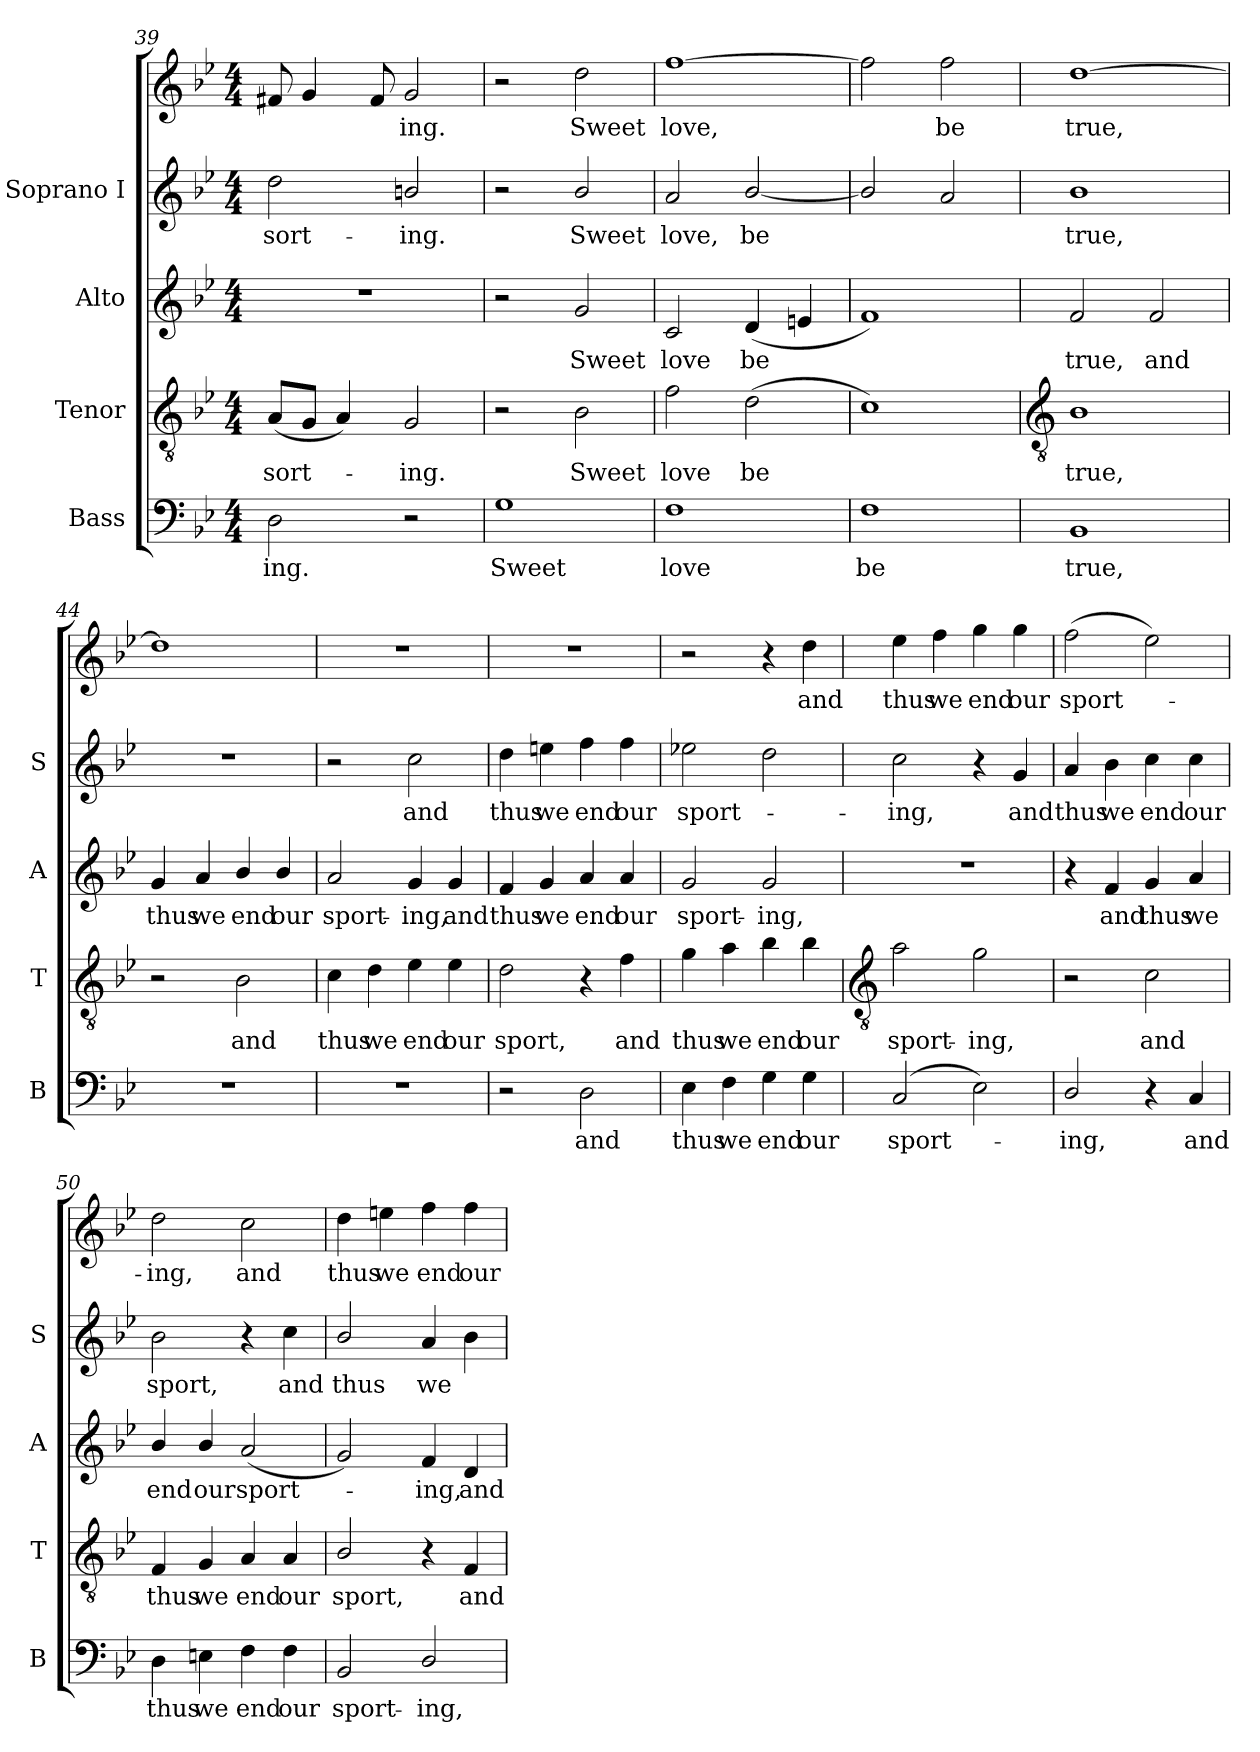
**kern	**text	**kern	**text	**kern	**text	**kern	**text	**kern	**text
*part4	*part4	*part3	*part3	*part2	*part2	*part1	*part1	*part1	*part1
*staff5	*staff5	*staff4	*staff4	*staff3	*staff3	*staff2	*staff2	*staff1	*staff1
*I"Bass	*	*I"Tenor	*	*I"Alto	*	*I"Soprano I	*	*	*
*I'B	*	*I'T	*	*I'A	*	*I'S	*	*	*
*clefF4	*	*clefGv2	*	*clefG2	*	*clefG2	*	*clefG2	*
*k[b-e-]	*	*k[b-e-]	*	*k[b-e-]	*	*k[b-e-]	*	*k[b-e-]	*
*B-:	*	*B-:	*	*B-:	*	*B-:	*	*B-:	*
*M4/4	*	*M4/4	*	*M4/4	*	*M4/4	*	*M4/4	*
=39	=39	=39	=39	=39	=39	=39	=39	=39	=39
!	!LO:LY:b	!	!LO:LY:b	!	!	!	!LO:LY:b	!	!
2D	ing.	(<8AL	-sort-	1r	.	2dd	sort-	8f#X	.
.	.	8GJ	.	.	.	.	.	4g	.
.	.	4A)	.	.	.	.	.	.	.
.	.	.	.	.	.	.	.	8f#	.
!	!	!	!LO:LY:b	!	!	!	!LO:LY:b	!	!LO:LY:b
2r	.	2G	ing.	.	.	2bn/	-ing.	2g	-ing.
=40	=40	=40	=40	=40	=40	=40	=40	=40	=40
!	!LO:LY:b	!	!	!	!	!	!	!	!
1G	Sweet	2r	.	2r	.	2r	.	2r	.
!	!	!	!LO:LY:b	!	!LO:LY:b	!	!LO:LY:b	!	!LO:LY:b
.	.	2B-	Sweet	2g	Sweet	2b-/	Sweet	2dd	Sweet
=41	=41	=41	=41	=41	=41	=41	=41	=41	=41
!	!LO:LY:b	!	!LO:LY:b	!	!LO:LY:b	!	!LO:LY:b	!	!LO:LY:b
1F	love	2f	love	2c	love	2a	love,	[1ff	love,
!	!	!	!LO:LY:b	!	!LO:LY:b	!	!LO:LY:b	!	!
.	.	(>2d	be	(<4d	be	[2b-/	be	.	.
.	.	.	.	4en	.	.	.	.	.
=42	=42	=42	=42	=42	=42	=42	=42	=42	=42
!	!LO:LY:b	!	!	!	!	!	!	!	!
1F	be	1c)	.	1f)	.	2b-/]	.	2ff]	.
!	!	!	!	!	!	!	!	!	!LO:LY:b
.	.	.	.	.	.	2a	.	2ff	be
!!LO:LB:g=z
=43	=43	=43	=43	=43	=43	=43	=43	=43	=43
*	*	*clefGv2	*	*	*	*	*	*	*
!	!LO:LY:b	!	!LO:LY:b	!	!LO:LY:b	!	!LO:LY:b	!	!LO:LY:b
1BB-	true,	1B-	true,	2f	true,	1b-	true,	[1dd	true,
!	!	!	!	!	!LO:LY:b	!	!	!	!
.	.	.	.	2f	and	.	.	.	.
=44	=44	=44	=44	=44	=44	=44	=44	=44	=44
!	!	!	!	!	!LO:LY:b	!	!	!	!
1r	.	2r	.	4g	thus	1r	.	1dd]	.
!	!	!	!	!	!LO:LY:b	!	!	!	!
.	.	.	.	4a	we	.	.	.	.
!	!	!	!LO:LY:b	!	!LO:LY:b	!	!	!	!
.	.	2B-	and	4b-/	end	.	.	.	.
!	!	!	!	!	!LO:LY:b	!	!	!	!
.	.	.	.	4b-/	our	.	.	.	.
=45	=45	=45	=45	=45	=45	=45	=45	=45	=45
!	!	!	!LO:LY:b	!	!LO:LY:b	!	!	!	!
1r	.	4c	thus	2a	sport-	2r	.	1r	.
!	!	!	!LO:LY:b	!	!	!	!	!	!
.	.	4d	we	.	.	.	.	.	.
!	!	!	!LO:LY:b	!	!LO:LY:b	!	!LO:LY:b	!	!
.	.	4e-	end	4g	-ing,	2cc	and	.	.
!	!	!	!LO:LY:b	!	!LO:LY:b	!	!	!	!
.	.	4e-	our	4g	and	.	.	.	.
=46	=46	=46	=46	=46	=46	=46	=46	=46	=46
!	!	!	!LO:LY:b	!	!LO:LY:b	!	!LO:LY:b	!	!
2r	.	2d	sport,	4f	thus	4dd	thus	1r	.
!	!	!	!	!	!LO:LY:b	!	!LO:LY:b	!	!
.	.	.	.	4g	we	4een	we	.	.
!	!LO:LY:b	!	!	!	!LO:LY:b	!	!LO:LY:b	!	!
2D	and	4r	.	4a	end	4ff	end	.	.
!	!	!	!LO:LY:b	!	!LO:LY:b	!	!LO:LY:b	!	!
.	.	4f	and	4a	our	4ff	our	.	.
=47	=47	=47	=47	=47	=47	=47	=47	=47	=47
!	!LO:LY:b	!	!LO:LY:b	!	!LO:LY:b	!	!LO:LY:b	!	!
4E-	thus	4g	thus	2g	sport-	2ee-X	sport-	2r	.
!	!LO:LY:b	!	!LO:LY:b	!	!	!	!	!	!
4F	we	4a	we	.	.	.	.	.	.
!	!LO:LY:b	!	!LO:LY:b	!	!LO:LY:b	!	!	!	!
4G	end	4b-	end	2g	-ing,	2dd	.	4r	.
!	!LO:LY:b	!	!LO:LY:b	!	!	!	!	!	!LO:LY:b
4G	our	4b-	our	.	.	.	.	4dd	and
!!LO:LB:g=z
=48	=48	=48	=48	=48	=48	=48	=48	=48	=48
*	*	*clefGv2	*	*	*	*	*	*	*
!	!LO:LY:b	!	!LO:LY:b	!	!	!	!LO:LY:b	!	!LO:LY:b
(<2C	sport-	2a	sport-	1r	.	2cc	ing,	4ee-	thus
!	!	!	!	!	!	!	!	!	!LO:LY:b
.	.	.	.	.	.	.	.	4ff	we
!	!	!	!LO:LY:b	!	!	!	!	!	!LO:LY:b
2E-)	.	2g	-ing,	.	.	4r	.	4gg	end
!	!	!	!	!	!	!	!LO:LY:b	!	!LO:LY:b
.	.	.	.	.	.	4g	and	4gg	our
=49	=49	=49	=49	=49	=49	=49	=49	=49	=49
!	!LO:LY:b	!	!	!	!	!	!LO:LY:b	!	!LO:LY:b
2D/	ing,	2r	.	4r	.	4a	thus	(>2ff	sport-
!	!	!	!	!	!LO:LY:b	!	!LO:LY:b	!	!
.	.	.	.	4f	and	4b-	we	.	.
!	!	!	!LO:LY:b	!	!LO:LY:b	!	!LO:LY:b	!	!
4r	.	2c	and	4g	thus	4cc	end	2ee-)	.
!	!LO:LY:b	!	!	!	!LO:LY:b	!	!LO:LY:b	!	!
4C	and	.	.	4a	we	4cc	our	.	.
=50	=50	=50	=50	=50	=50	=50	=50	=50	=50
!	!LO:LY:b	!	!LO:LY:b	!	!LO:LY:b	!	!LO:LY:b	!	!LO:LY:b
4D	thus	4F	thus	4b-/	end	2b-	sport,	2dd	ing,
!	!LO:LY:b	!	!LO:LY:b	!	!LO:LY:b	!	!	!	!
4En	we	4G	we	4b-/	our	.	.	.	.
!	!LO:LY:b	!	!LO:LY:b	!	!LO:LY:b	!	!	!	!LO:LY:b
4F	end	4A	end	(<2a	sport-	4r	.	2cc	and
!	!LO:LY:b	!	!LO:LY:b	!	!	!	!LO:LY:b	!	!
4F	our	4A	our	.	.	4cc	and	.	.
=51	=51	=51	=51	=51	=51	=51	=51	=51	=51
!	!LO:LY:b	!	!LO:LY:b	!	!	!	!LO:LY:b	!	!LO:LY:b
2BB-	sport-	2B-/	sport,	2g)	.	2b-/	thus	4dd	thus
!	!	!	!	!	!	!	!	!	!LO:LY:b
.	.	.	.	.	.	.	.	4een	we
!	!LO:LY:b	!	!	!	!LO:LY:b	!	!LO:LY:b	!	!LO:LY:b
2D/	-ing,	4r	.	4f	ing,	4a	we	4ff	end
!	!	!	!LO:LY:b	!	!LO:LY:b	!	!	!	!LO:LY:b
.	.	4F	and	4d	and	4b-	.	4ff	our
=	=	=	=	=	=	=	=	=	=
*-	*-	*-	*-	*-	*-	*-	*-	*-	*-
